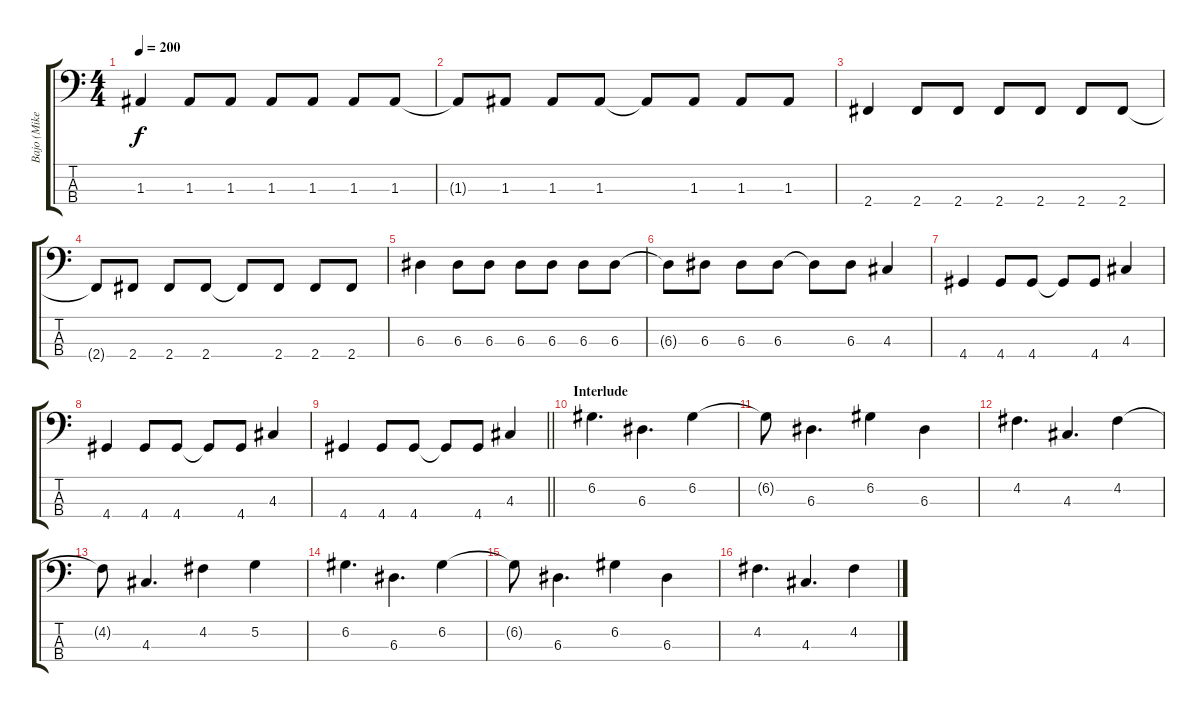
\track ("Bajo (Mike)" "Bajo (Mike") {instrument electricbasspick}
\staff {score tabs}
\tuning (G2 D2 A1 E1) {hide}
\ts (4 4)
\tempo 200
\clef f4
\ks c
1.3.4{dy f} 1.3.8 1.3.8 1.3.8 1.3.8 1.3.8 1.3.8 |
1.3{t}.8 1.3.8 1.3.8 1.3.8 1.3{t}.8 1.3.8 1.3.8 1.3.8 |
2.4.4 2.4.8 2.4.8 2.4.8 2.4.8 2.4.8 2.4.8 |
2.4{t}.8 2.4.8 2.4.8 2.4.8 2.4{t}.8 2.4.8 2.4.8 2.4.8 |
6.3.4 6.3.8 6.3.8 6.3.8 6.3.8 6.3.8 6.3.8 |
6.3{t}.8 6.3.8 6.3.8 6.3.8 6.3{t}.8 6.3.8 4.3.4 |
4.4.4 4.4.8 4.4.8 4.4{t}.8 4.4.8 4.3.4 |
4.4.4 4.4.8 4.4.8 4.4{t}.8 4.4.8 4.3.4 |
\barLineRight lightlight
4.4.4 4.4.8 4.4.8 4.4{t}.8 4.4.8 4.3.4 |
\section ("" "Interlude")
6.2.4{d} 6.3.4{d} 6.2.4 |
6.2{t}.8 6.3.4{d} 6.2.4 6.3.4 |
4.2.4{d} 4.3.4{d} 4.2.4 |
4.2{t}.8 4.3.4{d} 4.2.4 5.2.4 |
6.2.4{d} 6.3.4{d} 6.2.4 |
6.2{t}.8 6.3.4{d} 6.2.4 6.3.4 |
4.2.4{d} 4.3.4{d} 4.2.4
